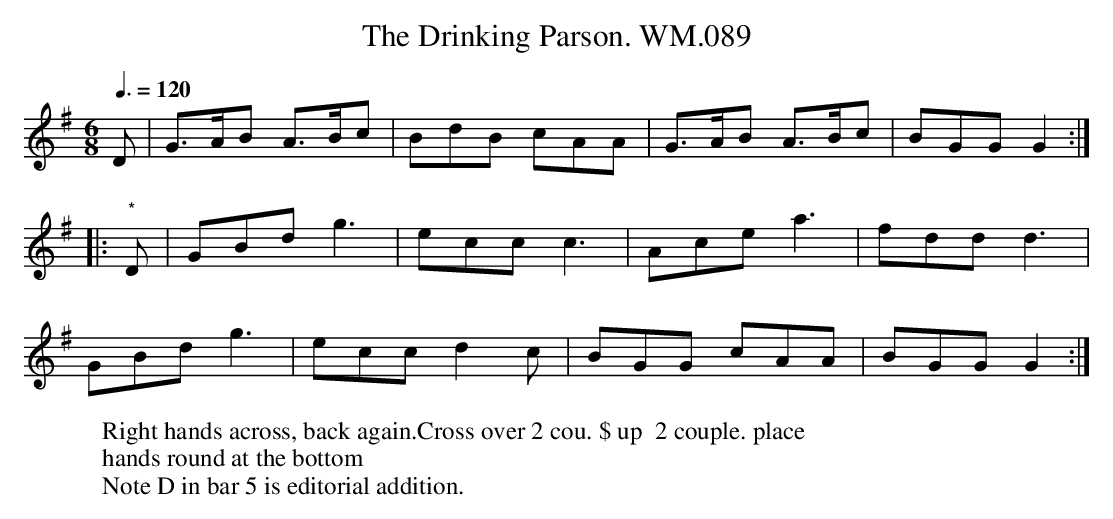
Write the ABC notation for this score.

X:1
T:Drinking Parson. WM.089, The
M:6/8
L:1/8
Q:3/8=120
W:Right hands across, back again.Cross over 2 cou. $ up  2 couple. place
W:hands round at the bottom
K:G
D|G>AB A>Bc|BdB cAA|G>AB A>Bc|BGG G2:|
|:"*"D|GBdg3|ecc c3|Acea3|fdd d3|
GBdg3|eccd2c|BGG cAA|BGGG2:|
W:Note D in bar 5 is editorial addition.
